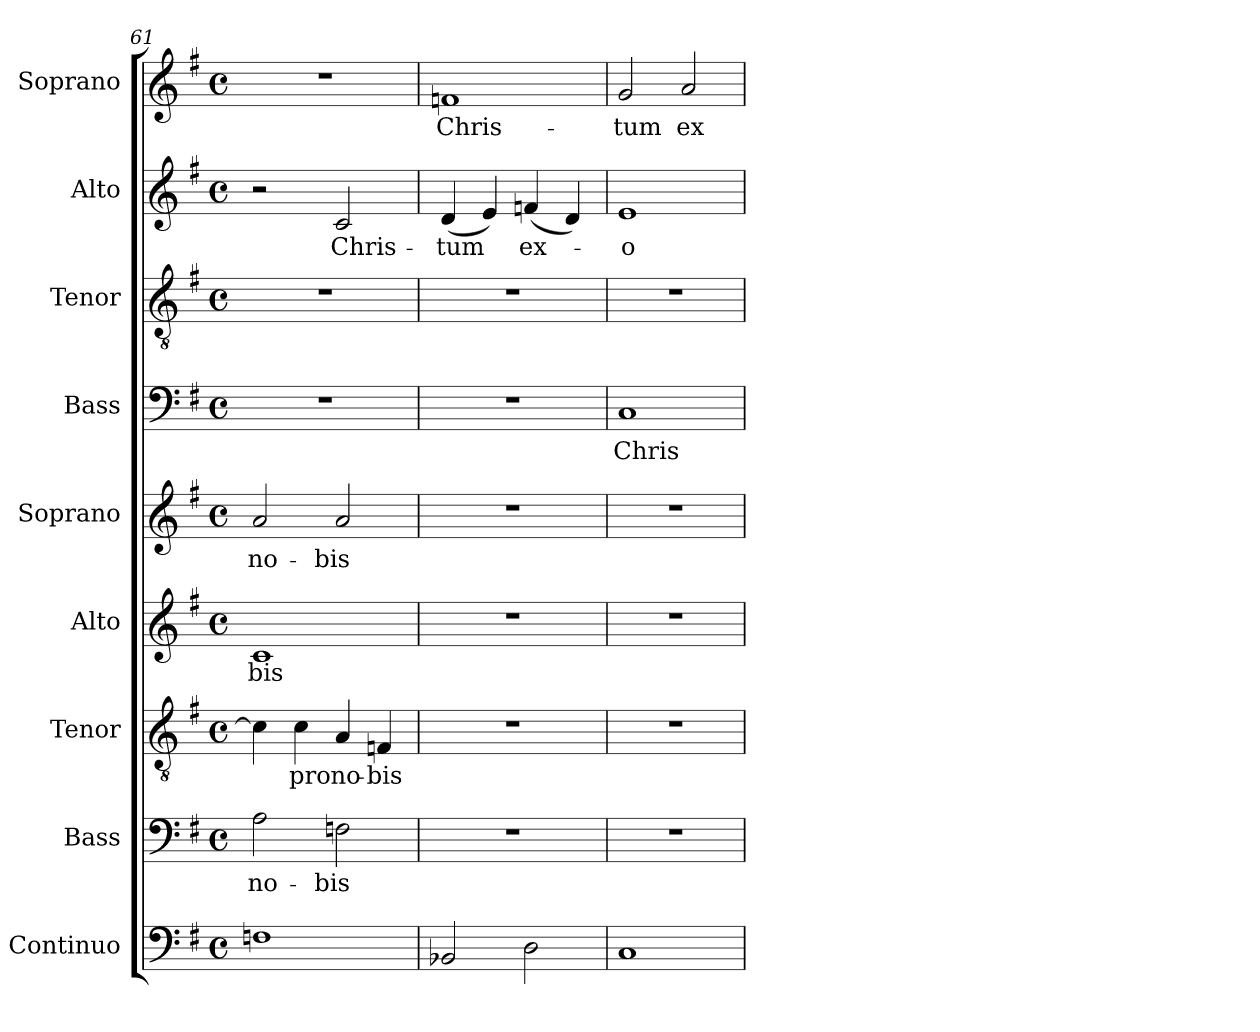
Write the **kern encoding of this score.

**kern	**kern	**text	**kern	**text	**kern	**text	**kern	**text	**kern	**text	**kern	**kern	**text	**kern	**text
*part9	*part8	*part8	*part7	*part7	*part6	*part6	*part5	*part5	*part4	*part4	*part3	*part2	*part2	*part1	*part1
*staff9	*staff8	*staff8	*staff7	*staff7	*staff6	*staff6	*staff5	*staff5	*staff4	*staff4	*staff3	*staff2	*staff2	*staff1	*staff1
*I"Continuo	*I"Bass	*	*I"Tenor	*	*I"Alto	*	*I"Soprano	*	*I"Bass	*	*I"Tenor	*I"Alto	*	*I"Soprano	*
*I'Cont.	*I'B.	*	*I'T.	*	*I'A.	*	*I'S.	*	*I'B.	*	*I'T.	*I'A.	*	*I'S.	*
*clefF4	*clefF4	*	*clefGv2	*	*clefG2	*	*clefG2	*	*clefF4	*	*clefGv2	*clefG2	*	*clefG2	*
*	*	*	*ITrd7c12	*	*	*	*	*	*	*	*ITrd7c12	*	*	*	*
*k[f#]	*k[f#]	*	*k[f#]	*	*k[f#]	*	*k[f#]	*	*k[f#]	*	*k[f#]	*k[f#]	*	*k[f#]	*
*G:	*G:	*	*G:	*	*G:	*	*G:	*	*G:	*	*G:	*G:	*	*G:	*
*M4/4	*M4/4	*	*M4/4	*	*M4/4	*	*M4/4	*	*M4/4	*	*M4/4	*M4/4	*	*M4/4	*
*met(c)	*met(c)	*	*met(c)	*	*met(c)	*	*met(c)	*	*met(c)	*	*met(c)	*met(c)	*	*met(c)	*
=61	=61	=61	=61	=61	=61	=61	=61	=61	=61	=61	=61	=61	=61	=61	=61
!	!	!LO:LY:b:color=#000000	!	!	!	!	!	!	!	!	!	!	!	!	!
!	!	!	!	!	!	!LO:LY:b:color=#000000	!	!	!	!	!	!	!	!	!
!	!	!	!	!	!	!	!	!LO:LY:b:color=#000000	!	!	!	!	!	!	!
1Fni	2Ai\	no-	4Ci\]	.	1ci	-bis	2ai/	no-	1r	.	1r	2r	.	1r	.
!	!	!	!	!LO:LY:b:color=#000000	!	!	!	!	!	!	!	!	!	!	!
.	.	.	4Ci\	pro	.	.	.	.	.	.	.	.	.	.	.
!	!	!LO:LY:b:color=#000000	!	!	!	!	!	!	!	!	!	!	!	!	!
!	!	!	!	!LO:LY:b:color=#000000	!	!	!	!	!	!	!	!	!	!	!
!	!	!	!	!	!	!	!	!LO:LY:b:color=#000000	!	!	!	!	!	!	!
!	!	!	!	!	!	!	!	!	!	!	!	!	!LO:LY:b:color=#000000	!	!
.	2Fni\	-bis	4AAi/	no-	.	.	2ai/	-bis	.	.	.	2ci/	Chris-	.	.
!	!	!	!	!LO:LY:b:color=#000000	!	!	!	!	!	!	!	!	!	!	!
.	.	.	4FFni/	-bis	.	.	.	.	.	.	.	.	.	.	.
!!LO:LB:g=z
=62	=62	=62	=62	=62	=62	=62	=62	=62	=62	=62	=62	=62	=62	=62	=62
!	!	!	!	!	!	!	!	!	!	!	!	!	!LO:LY:b:color=#000000	!	!
!	!	!	!	!	!	!	!	!	!	!	!	!	!	!	!LO:LY:b:color=#000000
2BB-Xi/	1r	.	1r	.	1r	.	1r	.	1r	.	1r	(4di/	-tum	1fni	Chris-
.	.	.	.	.	.	.	.	.	.	.	.	4ei/)	.	.	.
!	!	!	!	!	!	!	!	!	!	!	!	!	!LO:LY:b:color=#000000	!	!
2Di\	.	.	.	.	.	.	.	.	.	.	.	(4fni/	ex-	.	.
.	.	.	.	.	.	.	.	.	.	.	.	4di/)	.	.	.
=63	=63	=63	=63	=63	=63	=63	=63	=63	=63	=63	=63	=63	=63	=63	=63
!	!	!	!	!	!	!	!	!	!	!LO:LY:b:color=#000000	!	!	!	!	!
!	!	!	!	!	!	!	!	!	!	!	!	!	!LO:LY:b:color=#000000	!	!
!	!	!	!	!	!	!	!	!	!	!	!	!	!	!	!LO:LY:b:color=#000000
1Ci	1r	.	1r	.	1r	.	1r	.	1Ci	Chris-	1r	1ei	-o-	2gi/	-tum
!	!	!	!	!	!	!	!	!	!	!	!	!	!	!	!LO:LY:b:color=#000000
.	.	.	.	.	.	.	.	.	.	.	.	.	.	2ai/	ex-
=	=	=	=	=	=	=	=	=	=	=	=	=	=	=	=
*-	*-	*-	*-	*-	*-	*-	*-	*-	*-	*-	*-	*-	*-	*-	*-
